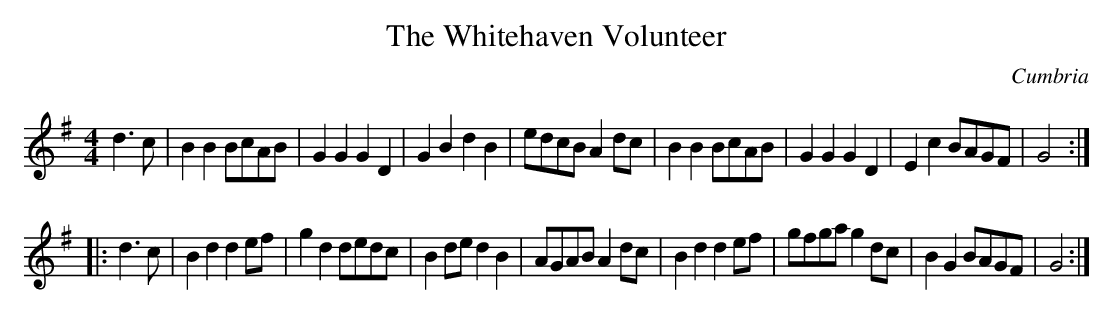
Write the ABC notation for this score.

X:1
T:Whitehaven Volunteer, The
O:Cumbria
M:4/4
L:1/8
K:G
V:1
d2>c2 |\
B2B2 BcAB | G2G2 G2D2 | G2B2 d2B2 | edcB A2dc |\
B2B2 BcAB | G2G2 G2D2 | E2c2 BAGF | G4 :|
|:\
d2>c2 | B2d2 d2ef | g2d2 dedc | B2de d2B2 | AGAB A2dc |\
B2d2 d2ef | gfga g2dc | B2G2 BAGF | G4 :|
